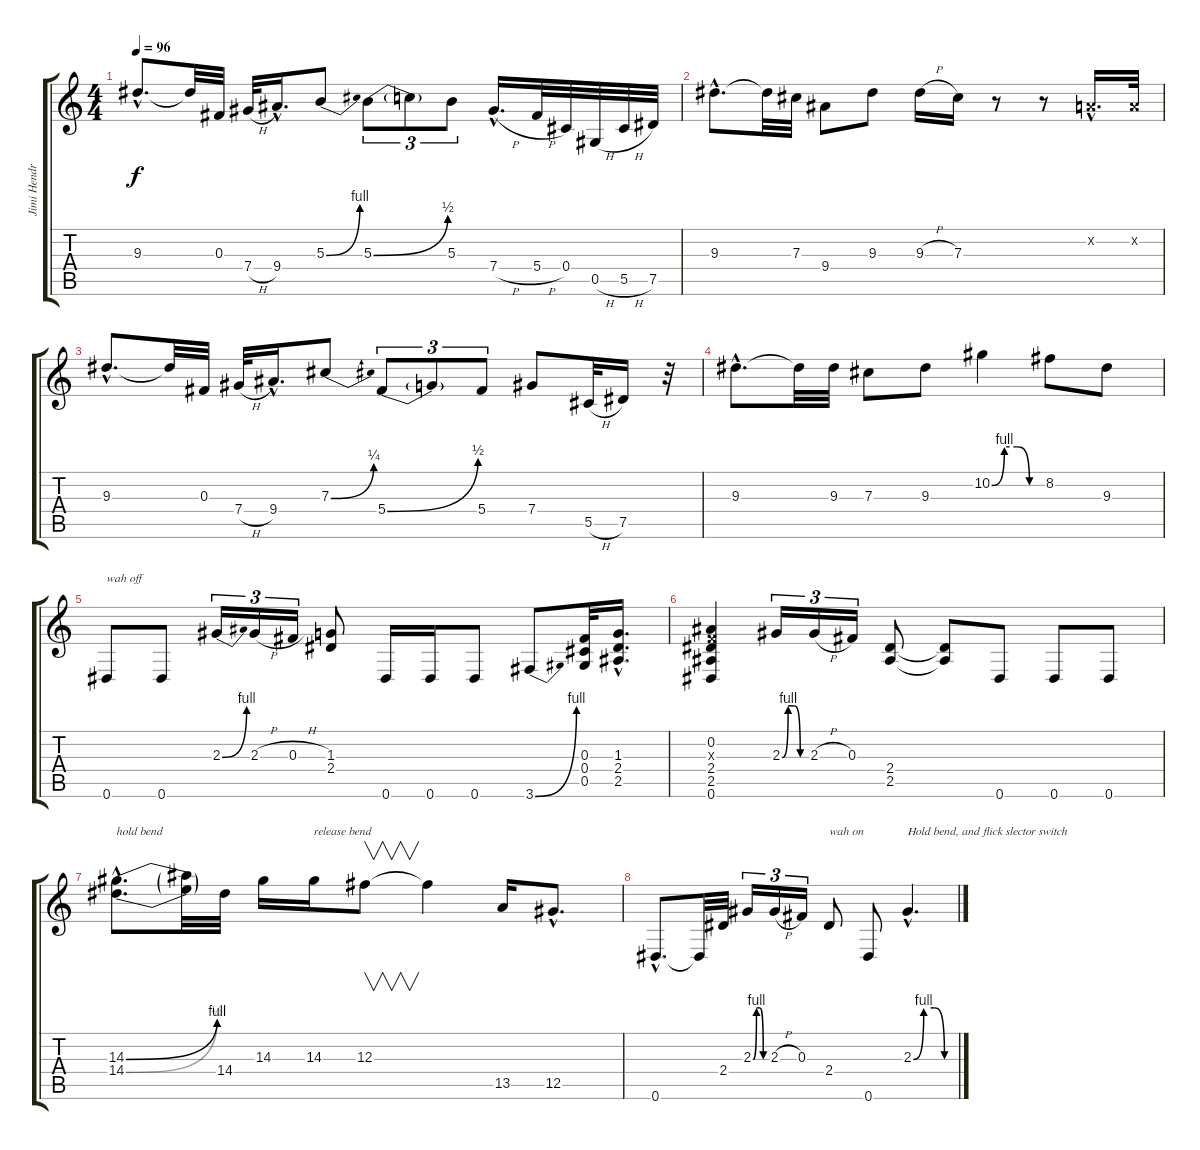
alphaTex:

\track ("Jimi Hendrix" "Jimi Hendr") {instrument distortionguitar}
\staff {score tabs}
\tuning (Eb4 Bb3 Gb3 Db3 Ab2 Eb2) {hide}
\ts (4 4)
\tempo 96
\clef g2
\ks c
9.3{hac}.8{d dy f} 9.3{t}.32 0.3.32 7.4{h}.32 9.4{hac}.16{d} 5.3{be (bend 0 0 60 4)}.8 5.3{be (bend 0 0 60 2)}.8{tu (3 2)} 5.3{t}.8{tu (3 2)} 5.3.8{tu (3 2)} 7.4{h hac}.16{d} 5.4{h}.32 0.4.32 0.5{h}.32 5.5{h}.32 7.5.32 |
9.3{hac}.8{d} 9.3{t}.32 7.3.32 9.4.8 9.3.8 9.3{h}.16 7.3.16 r.8 r.8 -1.2{hac x}.16{d} -1.2{x}.32 |
9.3{hac}.8{d} 9.3{t}.32 0.3.32 7.4{h}.32 9.4{hac}.16{d} 7.3{be (bend 0 0 60 1)}.8 5.4{be (bend 0 0 60 2)}.8{tu (3 2)} 5.4{t}.8{tu (3 2)} 5.4.8{tu (3 2)} 7.4.8 5.5{h}.32 7.5.16 r.32 |
9.3{hac}.8{d} 9.3{t}.32 9.3.32 7.3.8 9.3.8 10.2{be (custom 0 0 15 4 30 4 45 0 60 0)}.4 8.2.8 9.3.8 |
0.6.8{txt "wah off"} 0.6.8 2.3{be (bend 0 0 60 4)}.16{tu (3 2)} 2.3{h}.16{tu (3 2)} 0.3{h}.16{tu (3 2)} (1.3 2.4).8 0.6.16 0.6.16 0.6.8 3.6{be (bend 0 0 60 4)}.8 (0.3 0.4 0.5).32 (1.3{hac} 2.4{hac} 2.5{hac}).16{d} |
(0.2 -1.3{x} 2.4 2.5 0.6).4 2.3{be (custom 0 0 15 4 30 4 45 0 60 0)}.16{tu (3 2)} 2.3{h}.16{tu (3 2)} 0.3.16{tu (3 2)} (2.4 2.5).8 (2.4{t} 2.5{t}).8 0.6.8 0.6.8 0.6.8 |
(14.3{be (bend 0 0 60 4) hac} 14.4{be (bend 0 0 60 2) hac}).8{d txt "hold bend"} (14.3{t} 14.4{t}).32 14.4.32 14.3.16 14.3.16{txt "release bend"} 12.3.8{v} 12.3{t}.4 13.5.16 12.5{hac}.8{d} |
0.6{hac}.8{d} 0.6{t}.32 2.4.32 2.3{be (custom 0 0 15 4 30 4 45 0 60 0)}.16{tu (3 2)} 2.3{h}.16{tu (3 2)} 0.3.16{tu (3 2)} 2.4.8{txt "wah on"} 0.6.8 2.3{be (custom 0 0 15 4 30 4 45 0 60 0) hac}.4{d txt "Hold bend, and flick slector switch"}
